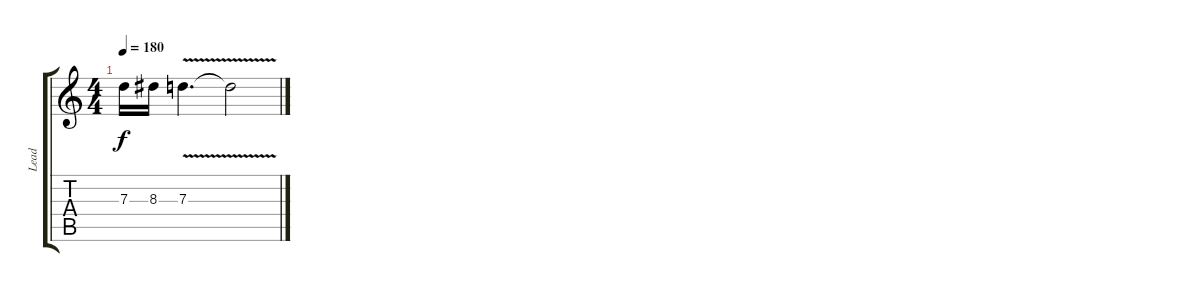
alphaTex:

\track ("Lead" "Lead") {instrument distortionguitar}
\staff {score tabs}
\tuning (E4 B3 G3 D3 A2 E2) {hide}
\ts (4 4)
\tempo 180
\clef g2
\ks c
7.3.16{dy f} 8.3.16 7.3{v}.4{d} 7.3{t}.2
